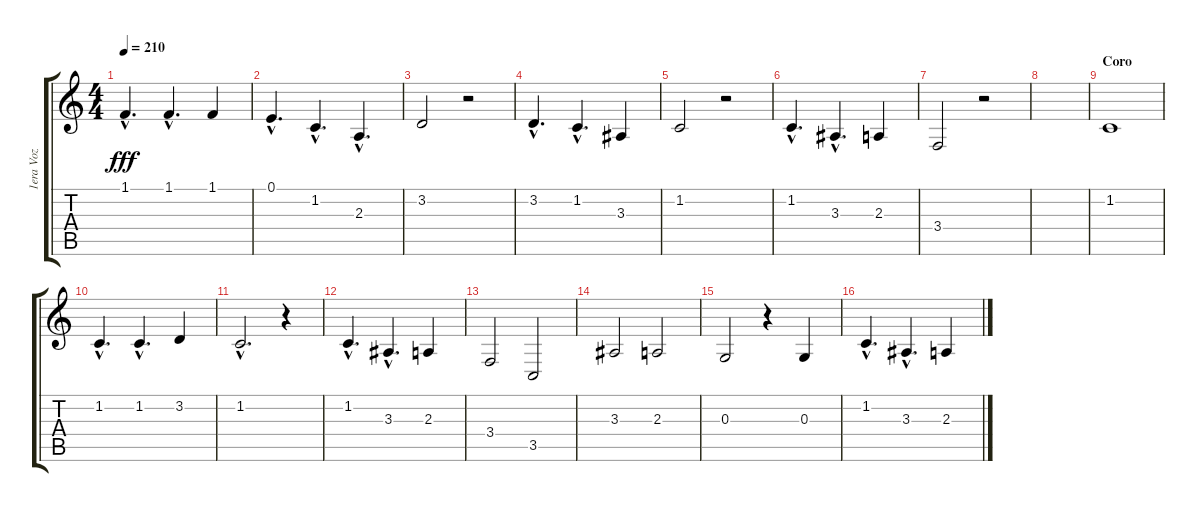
\track ("1era Voz" "1era Voz") {instrument tenorsax}
\staff {score tabs}
\tuning (E4 B3 G3 D3 A2 E2) {hide}
\ts (4 4)
\tempo 210
\clef g2
\ks c
1.1{hac}.4{d dy fff} 1.1{hac}.4{d} 1.1.4 |
0.1{hac}.4{d} 1.2{hac}.4{d} 2.3{hac}.4{d} |
3.2.2 r.2 |
3.2{hac}.4{d} 1.2{hac}.4{d} 3.3.4 |
1.2.2 r.2 |
1.2{hac}.4{d} 3.3{hac}.4{d} 2.3.4 |
3.4.2 r.2 |
|
\section ("" "Coro")
1.2.1 |
1.2{hac}.4{d} 1.2{hac}.4{d} 3.2.4 |
1.2{hac}.2{d} r.4 |
1.2{hac}.4{d} 3.3{hac}.4{d} 2.3.4 |
3.4.2 3.5.2 |
3.3.2 2.3.2 |
0.3.2 r.4 0.3.4 |
1.2{hac}.4{d} 3.3{hac}.4{d} 2.3.4
